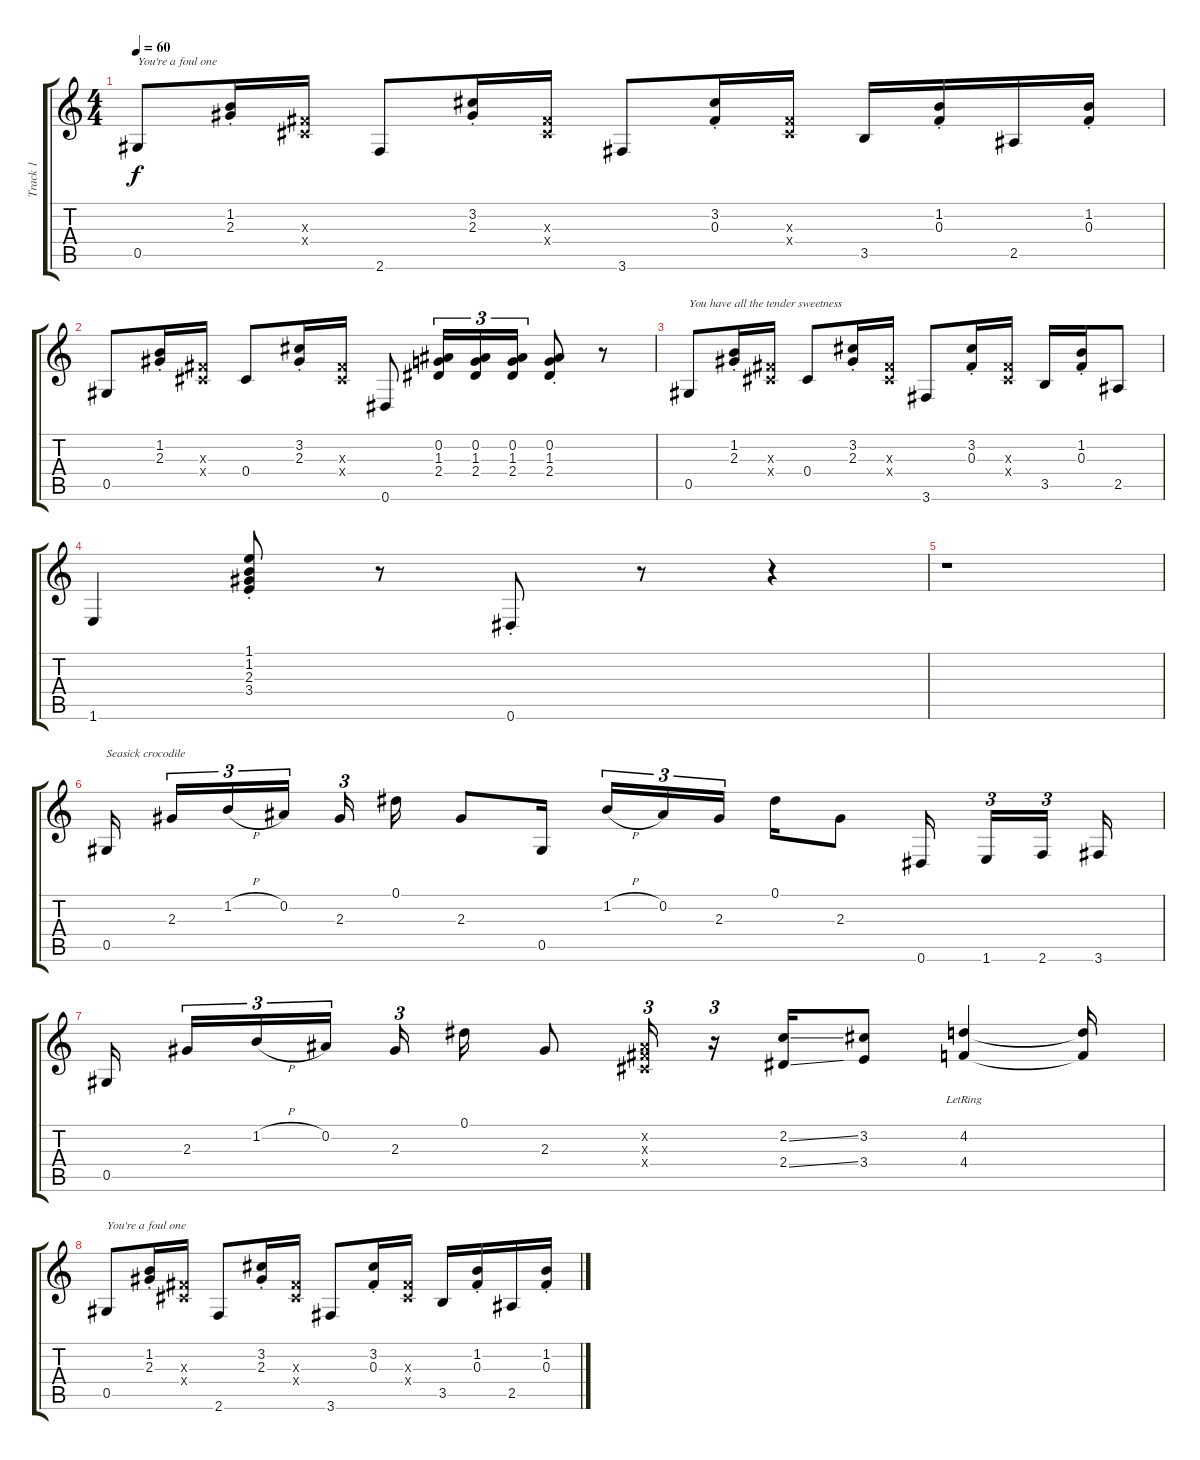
\track ("Track 1" "Track 1") {instrument overdrivenguitar}
\staff {score tabs}
\tuning (Eb4 Bb3 Gb3 Db3 Ab2 Eb2) {hide}
\ts (4 4)
\tempo 60
\clef g2
\ks c
0.5.8{txt "You're a foul one" dy f} (1.2{st} 2.3{st}).16 (0.3{x} 0.4{x}).16 2.6.8 (3.2{st} 2.3{st}).16 (0.3{x} 0.4{x}).16 3.6.8 (3.2{st} 0.3{st}).16 (0.3{x} 0.4{x}).16 3.5.16 (1.2{st} 0.3{st}).16 2.5.16 (1.2{st} 0.3{st}).16 |
0.5.8 (1.2{st} 2.3{st}).16 (0.3{x} 0.4{x}).16 0.4.8 (3.2{st} 2.3{st}).16 (0.3{x} 0.4{x}).16 0.6.8 (0.2 1.3 2.4).16{tu (3 2)} (0.2 1.3 2.4).16{tu (3 2)} (0.2 1.3 2.4).16{tu (3 2)} (0.2{st} 1.3{st} 2.4{st}).8 r.8 |
0.5.8{txt "You have all the tender sweetness"} (1.2{st} 2.3{st}).16 (0.3{x} 0.4{x}).16 0.4.8 (3.2{st} 2.3{st}).16 (0.3{x} 0.4{x}).16 3.6.8 (3.2{st} 0.3{st}).16 (0.3{x} 0.4{x}).16 3.5.16 (1.2{st} 0.3{st}).16 2.5.8 |
1.6.4 (1.1{st} 1.2{st} 2.3{st} 3.4{st}).8 r.8 0.6{st}.8 r.8 r.4 |
r.1 |
0.5.16{txt "Seasick crocodile" beam splitsecondary} 2.3.16{tu (3 2)} 1.2{h}.16{tu (3 2)} 0.2.16{tu (3 2) beam splitsecondary} 2.3.16{tu (3 2)} 0.1.16 2.3.8 0.5.16 1.2{h}.16{tu (3 2)} 0.2.16{tu (3 2)} 2.3.16{tu (3 2) beam splitsecondary} 0.1.16 2.3.8 0.6.16{beam splitsecondary} 1.6.16{tu (3 2)} 2.6.16{tu (3 2) beam splitsecondary} 3.6.16 |
0.5.16{beam splitsecondary} 2.3.16{tu (3 2)} 1.2{h}.16{tu (3 2)} 0.2.16{tu (3 2) beam splitsecondary} 2.3.16{tu (3 2)} 0.1.16 2.3.8 (0.2{x} 0.3{x} 0.4{x}).16{tu (3 2)} r.16{tu (3 2)} (2.2{ss} 2.4{ss}).16 (3.2 3.4).8 (4.2{lr} 4.4{lr}).4 (4.2{t} 4.4{t}).16 |
0.5.8{txt "You're a foul one"} (1.2{st} 2.3{st}).16 (0.3{x} 0.4{x}).16 2.6.8 (3.2{st} 2.3{st}).16 (0.3{x} 0.4{x}).16 3.6.8 (3.2{st} 0.3{st}).16 (0.3{x} 0.4{x}).16 3.5.16 (1.2{st} 0.3{st}).16 2.5.16 (1.2{st} 0.3{st}).16
